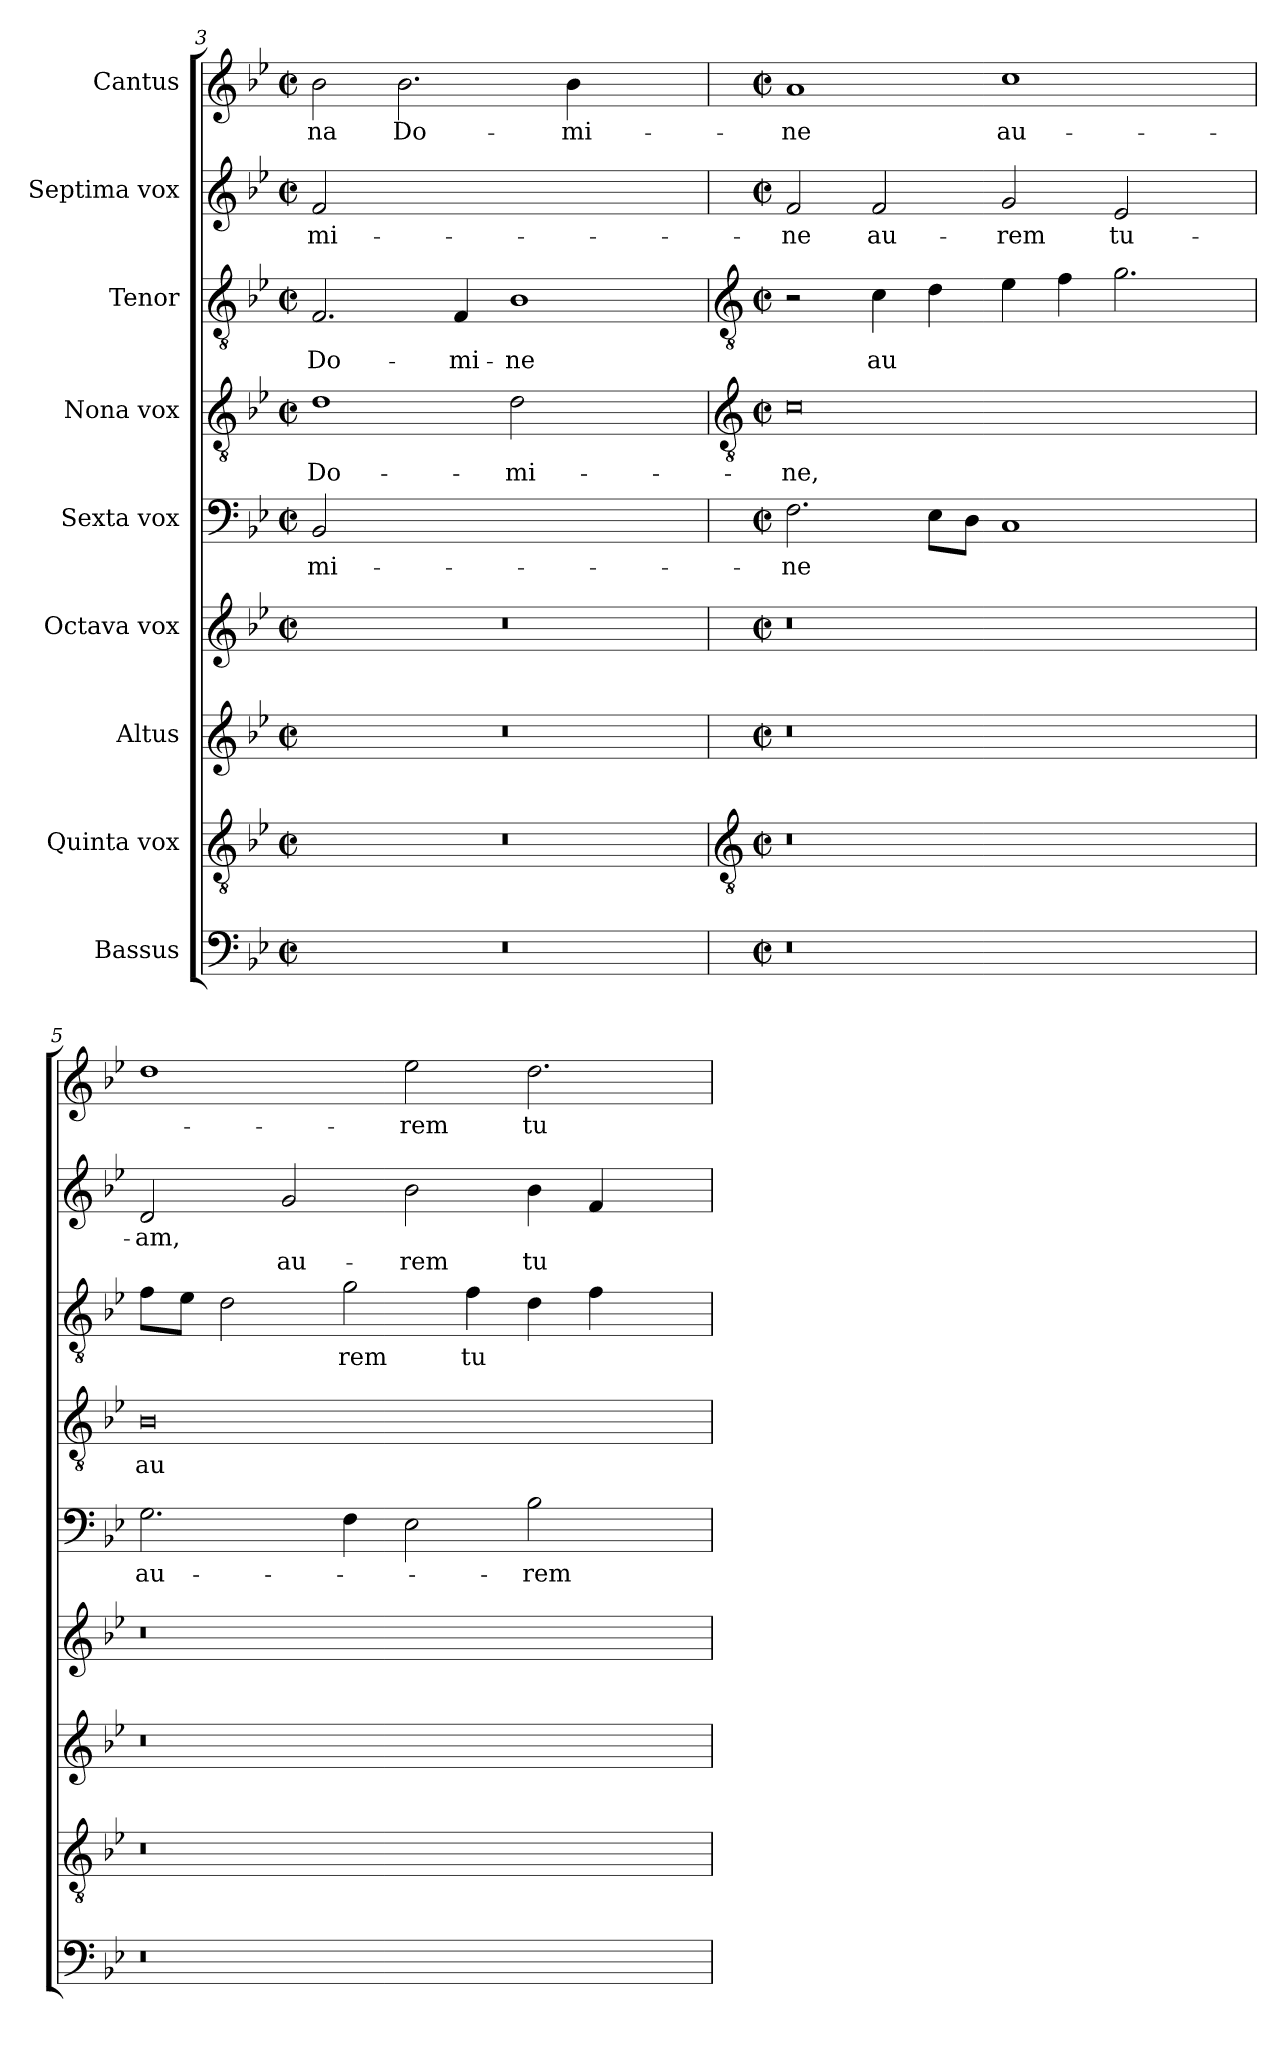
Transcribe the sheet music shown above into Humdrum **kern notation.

**kern	**kern	**kern	**kern	**kern	**text	**kern	**text	**kern	**text	**kern	**text	**text	**kern	**text
*part9	*part8	*part7	*part6	*part5	*part5	*part4	*part4	*part3	*part3	*part2	*part2	*part2	*part1	*part1
*staff9	*staff8	*staff7	*staff6	*staff5	*staff5	*staff4	*staff4	*staff3	*staff3	*staff2	*staff2	*staff2	*staff1	*staff1
*I"Bassus	*I"Quinta vox	*I"Altus	*I"Octava vox	*I"Sexta vox	*	*I"Nona vox	*	*I"Tenor	*	*I"Septima vox	*	*	*I"Cantus	*
*clefF4	*clefGv2	*clefG2	*clefG2	*clefF4	*	*clefGv2	*	*clefGv2	*	*clefG2	*	*	*clefG2	*
*k[b-e-]	*k[b-e-]	*k[b-e-]	*k[b-e-]	*k[b-e-]	*	*k[b-e-]	*	*k[b-e-]	*	*k[b-e-]	*	*	*k[b-e-]	*
*B-:	*B-:	*B-:	*B-:	*B-:	*	*B-:	*	*B-:	*	*B-:	*	*	*B-:	*
*M4/2	*M4/2	*M4/2	*M4/2	*M4/2	*	*M4/2	*	*M4/2	*	*M4/2	*	*	*M4/2	*
*met(c|)	*met(c|)	*met(c|)	*met(c|)	*met(c|)	*	*met(c|)	*	*met(c|)	*	*met(c|)	*	*	*met(c|)	*
=3	=3	=3	=3	=3	=3	=3	=3	=3	=3	=3	=3	=3	=3	=3
!	!	!	!	!	!LO:LY:b	!	!LO:LY:b	!	!LO:LY:b	!	!LO:LY:b	!	!	!LO:LY:b
0r	0r	0r	0r	2BB-	-mi-	1d	Do-	2.F	Do-	2f	-mi-	.	2b-	-na
!	!	!	!	!	!	!	!	!	!	!	!	!	!	!LO:LY:b
.	.	.	.	1.ryy	.	.	.	.	.	1.ryy	.	.	2.b-	Do-
!	!	!	!	!	!	!	!	!	!LO:LY:b	!	!	!	!	!
.	.	.	.	.	.	.	.	4F	-mi-	.	.	.	.	.
!	!	!	!	!	!	!	!LO:LY:b	!	!LO:LY:b	!	!	!	!	!
.	.	.	.	.	.	2d	-mi-	1B-	-ne	.	.	.	.	.
!	!	!	!	!	!	!	!	!	!	!	!	!	!	!LO:LY:b
.	.	.	.	.	.	.	.	.	.	.	.	.	4b-	-mi-
.	.	.	.	.	.	2ryy	.	.	.	.	.	.	2ryy	.
!!LO:LB:g=z
=4	=4	=4	=4	=4	=4	=4	=4	=4	=4	=4	=4	=4	=4	=4
*	*clefGv2	*	*	*	*	*clefGv2	*	*clefGv2	*	*	*	*	*	*
*M4/2	*M4/2	*M4/2	*M4/2	*M4/2	*	*M4/2	*	*M4/2	*	*M4/2	*	*	*M4/2	*
*met(c|)	*met(c|)	*met(c|)	*met(c|)	*met(c|)	*	*met(c|)	*	*met(c|)	*	*met(c|)	*	*	*met(c|)	*
!	!	!	!	!	!LO:LY:b	!	!LO:LY:b	!	!	!	!LO:LY:b	!	!	!LO:LY:b
0r	0r	0r	0r	2.F	-ne	0c	-ne,	2r	.	2f	-ne	.	1a	-ne
!	!	!	!	!	!	!	!	!	!LO:LY:b	!	!LO:LY:b	!	!	!
.	.	.	.	.	.	.	.	4c	au	2f	au-	.	.	.
.	.	.	.	8E-L	.	.	.	4d	.	.	.	.	.	.
.	.	.	.	8DJ	.	.	.	.	.	.	.	.	.	.
!	!	!	!	!	!	!	!	!	!	!	!LO:LY:b	!	!	!LO:LY:b
.	.	.	.	1C	.	.	.	4e-	.	2g	-rem	.	1cc	au-
.	.	.	.	.	.	.	.	4f	.	.	.	.	.	.
!	!	!	!	!	!	!	!	!	!	!	!LO:LY:b	!	!	!
.	.	.	.	.	.	.	.	2.g	.	2e-	tu-	.	.	.
4ryy	4ryy	4ryy	4ryy	4ryy	.	4ryy	.	.	.	4ryy	.	.	4ryy	.
=5	=5	=5	=5	=5	=5	=5	=5	=5	=5	=5	=5	=5	=5	=5
!	!	!	!	!	!LO:LY:b	!	!LO:LY:b	!	!	!	!LO:LY:b	!	!	!
0r	0r	0r	0r	2.G	au-	0B-	au-	8fL	.	2d	-am,	.	1dd	.
.	.	.	.	.	.	.	.	8e-J	.	.	.	.	.	.
.	.	.	.	.	.	.	.	2d	.	.	.	.	.	.
!	!	!	!	!	!	!	!	!	!	!	!	!LO:LY:b	!	!
.	.	.	.	.	.	.	.	.	.	2g	.	au-	.	.
!	!	!	!	!	!	!	!	!	!LO:LY:b	!	!	!	!	!
.	.	.	.	4F	.	.	.	2g	rem	.	.	.	.	.
!	!	!	!	!	!	!	!	!	!	!	!	!LO:LY:b	!	!LO:LY:b
.	.	.	.	2E-	.	.	.	.	.	2b-	.	-rem	2ee-	-rem
!	!	!	!	!	!	!	!	!	!LO:LY:b	!	!	!	!	!
.	.	.	.	.	.	.	.	4f	tu	.	.	.	.	.
!	!	!	!	!	!LO:LY:b	!	!	!	!	!	!	!LO:LY:b	!	!LO:LY:b
.	.	.	.	2B-	-rem	.	.	4d	.	4b-	.	tu	2.dd	tu-
.	.	.	.	.	.	.	.	4f	.	4f	.	.	.	.
4ryy	4ryy	4ryy	4ryy	4ryy	.	4ryy	.	4ryy	.	4ryy	.	.	.	.
=	=	=	=	=	=	=	=	=	=	=	=	=	=	=
*-	*-	*-	*-	*-	*-	*-	*-	*-	*-	*-	*-	*-	*-	*-
